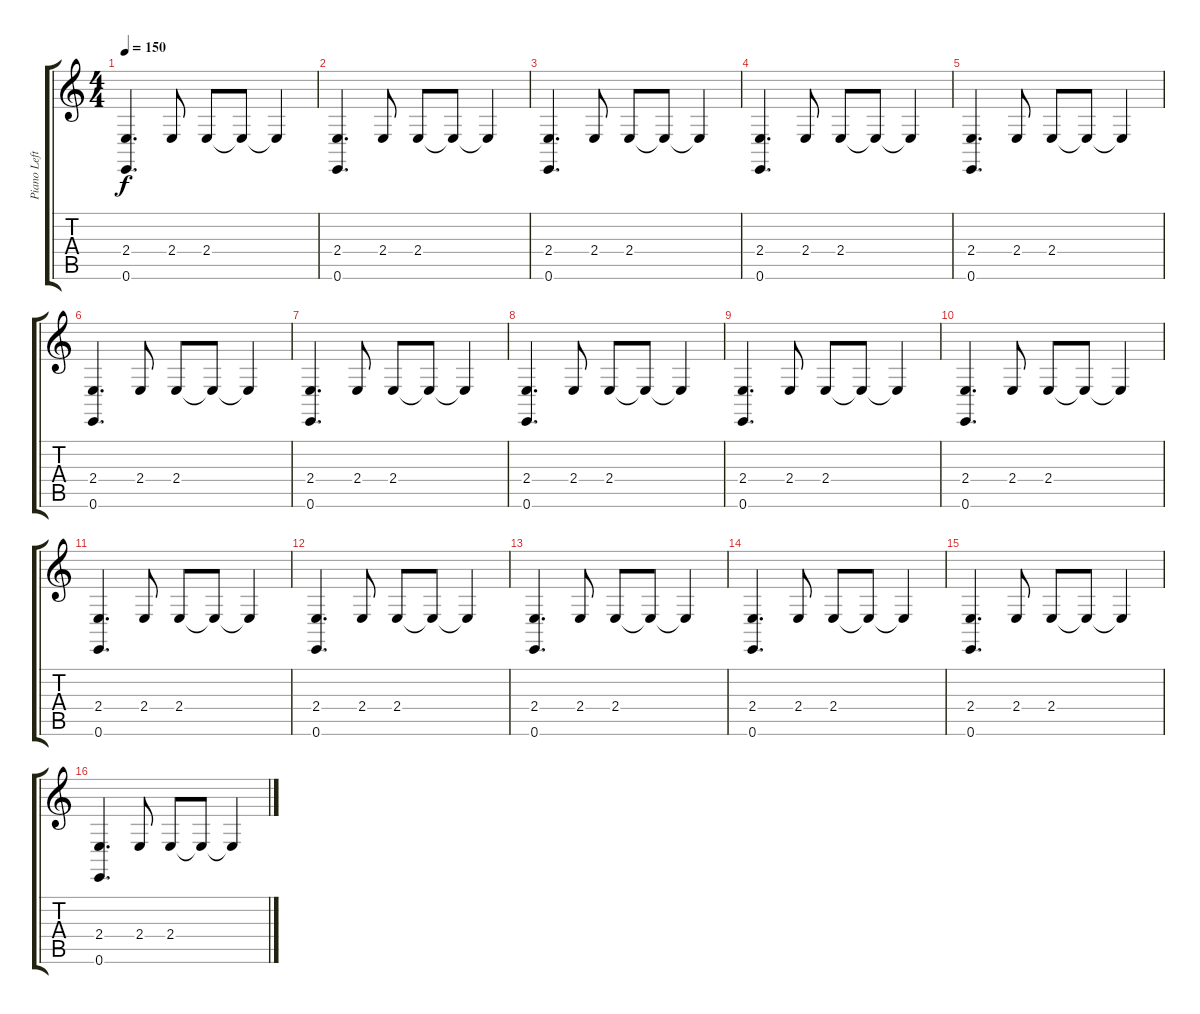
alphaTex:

\track ("Piano Left Hand" "Piano Left") {instrument brightacousticpiano}
\staff {score tabs}
\tuning (E4 B3 G3 D3 A2 E2) {hide}
\ts (4 4)
\tempo 150
\clef g2
\ks c
(2.4 0.6).4{d dy f} 2.4.8 2.4.8 2.4{t}.8 2.4{t}.4 |
(2.4 0.6).4{d} 2.4.8 2.4.8 2.4{t}.8 2.4{t}.4 |
(2.4 0.6).4{d} 2.4.8 2.4.8 2.4{t}.8 2.4{t}.4 |
(2.4 0.6).4{d} 2.4.8 2.4.8 2.4{t}.8 2.4{t}.4 |
(2.4 0.6).4{d} 2.4.8 2.4.8 2.4{t}.8 2.4{t}.4 |
(2.4 0.6).4{d} 2.4.8 2.4.8 2.4{t}.8 2.4{t}.4 |
(2.4 0.6).4{d} 2.4.8 2.4.8 2.4{t}.8 2.4{t}.4 |
(2.4 0.6).4{d} 2.4.8 2.4.8 2.4{t}.8 2.4{t}.4 |
(2.4 0.6).4{d} 2.4.8 2.4.8 2.4{t}.8 2.4{t}.4 |
(2.4 0.6).4{d} 2.4.8 2.4.8 2.4{t}.8 2.4{t}.4 |
(2.4 0.6).4{d} 2.4.8 2.4.8 2.4{t}.8 2.4{t}.4 |
(2.4 0.6).4{d} 2.4.8 2.4.8 2.4{t}.8 2.4{t}.4 |
(2.4 0.6).4{d} 2.4.8 2.4.8 2.4{t}.8 2.4{t}.4 |
(2.4 0.6).4{d} 2.4.8 2.4.8 2.4{t}.8 2.4{t}.4 |
(2.4 0.6).4{d} 2.4.8 2.4.8 2.4{t}.8 2.4{t}.4 |
(2.4 0.6).4{d} 2.4.8 2.4.8 2.4{t}.8 2.4{t}.4
